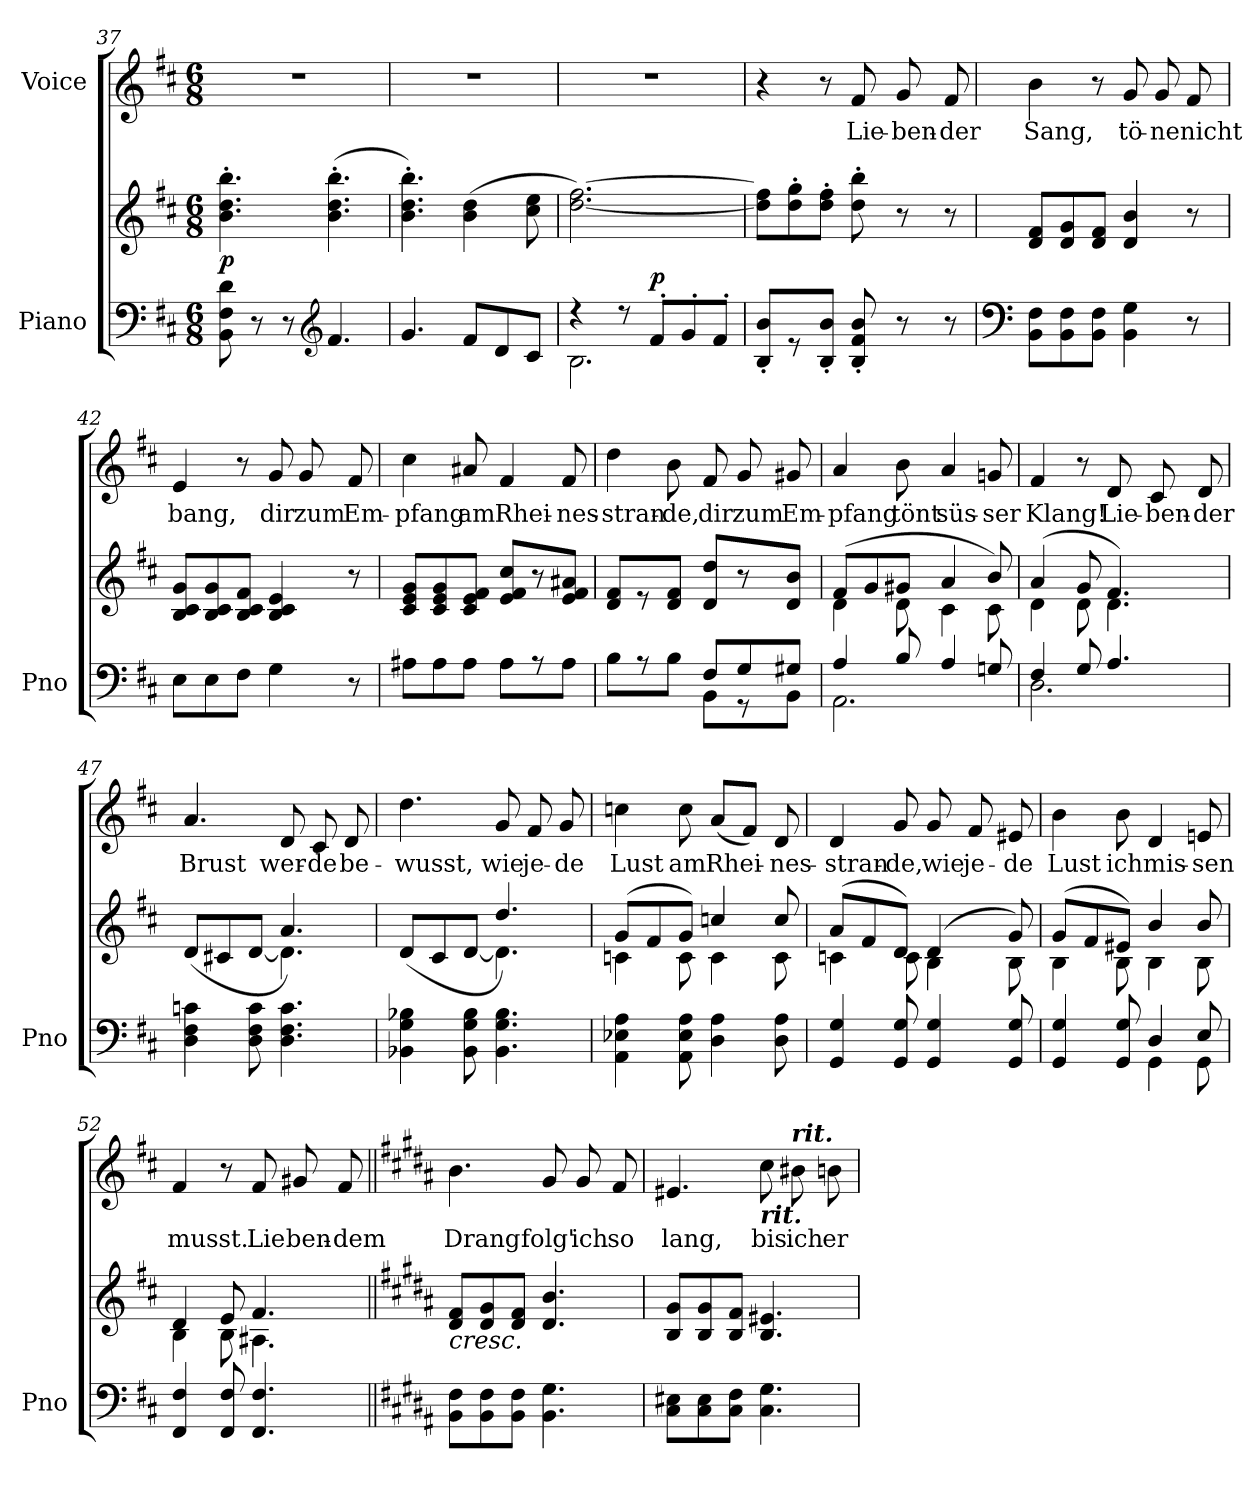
**kern	**kern	**dynam	**kern	**text
*part2	*part2	*part2	*part1	*part1
*staff3	*staff2	*staff2/3	*staff1	*staff1
*I"Piano	*	*	*I"Voice	*
*I'Pno	*	*	*	*
!!LO:LB:g=z
*clefF4	*clefG2	*	*clefG2	*
*k[f#c#]	*k[f#c#]	*	*k[f#c#]	*
*M6/8	*M6/8	*	*M6/8	*
=37	=37	=37	=37	=37
!	!	!LO:DY:b	!	!
8BB\ 8F#\ 8d\	4.b\' 4.dd\' 4.bb\'	p	2.r	.
8r	.	.	.	.
8r	.	.	.	.
*clefG2	*	*	*	*
4.f#/	(4.b\' 4.dd\' 4.bb\'	.	.	.
=38	=38	=38	=38	=38
4.g/	4.b\' 4.dd\' 4.bb\')	.	2.r	.
8f#/L	(4b\ 4dd\	.	.	.
8d/	.	.	.	.
8c#/J	8cc#\ 8ee\	.	.	.
=39	=39	=39	=39	=39
*^	*	*	*	*
4r	2.B\	[2.dd\ [2.ff#\)	.	2.r	.
8r	.	.	.	.	.
!	!	!	!LO:DY:a=2	!	!
8f#'</L	.	.	p	.	.
8g'</	.	.	.	.	.
8f#'</J	.	.	.	.	.
*v	*v	*	*	*	*
=40	=40	=40	=40	=40
8B/' 8b/'L	8dd\] 8ff#\]L	.	4r	.
8r	8dd\' 8gg\'	.	.	.
8B/' 8b/'J	8dd\' 8ff#\'J	.	8r	.
!	!	!	!	!LO:LY:b
8B/' 8f#/' 8b/'	8dd\' 8bb\'	.	8f#/	Lie-
!	!	!	!	!LO:LY:b
8r	8r	.	8g/	-ben-
!	!	!	!	!LO:LY:b
8r	8r	.	8f#/	-der
=41	=41	=41	=41	=41
*clefF4	*	*	*	*
!	!	!	!	!LO:LY:b
8BB\ 8F#\L	8d/ 8f#/L	.	4b\	Sang,
8BB\ 8F#\	8d/ 8g/	.	.	.
8BB\ 8F#\J	8d/ 8f#/J	.	8r	.
!	!	!	!	!LO:LY:b
4BB\ 4G\	4d/ 4b/	.	8g/	tö-
!	!	!	!	!LO:LY:b
.	.	.	8g/	-ne
!	!	!	!	!LO:LY:b
8r	8r	.	8f#/	nicht
!!LO:LB:g=z
=42	=42	=42	=42	=42
!	!	!	!	!LO:LY:b
8E\L	8B/ 8c#/ 8g/L	.	4e/	bang,
8E\	8B/ 8c#/ 8g/	.	.	.
8F#\J	8B/ 8c#/ 8f#/J	.	8r	.
!	!	!	!	!LO:LY:b
4G\	4B/ 4c#/ 4e/	.	8g/	dir
!	!	!	!	!LO:LY:b
.	.	.	8g/	zum
!	!	!	!	!LO:LY:b
8r	8r	.	8f#/	Em-
=43	=43	=43	=43	=43
!	!	!	!	!LO:LY:b
8A#X\L	8c#/ 8e/ 8g/L	.	4cc#\	-pfang
8A#\	8c#/ 8e/ 8g/	.	.	.
!	!	!	!	!LO:LY:b
8A#\J	8c#/ 8e/ 8f#/J	.	8a#X/	am
!	!	!	!	!LO:LY:b
8A#\L	8e/ 8f#/ 8cc#/L	.	4f#/	Rhei-
8r	8r	.	.	.
!	!	!	!	!LO:LY:b
8A#\J	8e/ 8f#/ 8a#X/J	.	8f#/	-nes-
=44	=44	=44	=44	=44
*^	*	*	*	*
!	!	!	!	!	!LO:LY:b
8B\L	4.ryy	8d/ 8f#/L	.	4dd\	-stran-
8r	.	8r	.	.	.
!	!	!	!	!	!LO:LY:b
8B\J	.	8d/ 8f#/J	.	8b\	-de,
!	!	!	!	!	!LO:LY:b
8F#/L	8BB\L	8d/ 8dd/L	.	8f#/	dir
!	!	!	!	!	!LO:LY:b
8G/	8r	8r	.	8g/	zum
!	!	!	!	!	!LO:LY:b
8G#X/J	8BB\J	8d/ 8b/J	.	8g#X/	Em-
!!LO:LB:g=z
=45	=45	=45	=45	=45	=45
*	*	*^	*	*	*
!	!	!	!	!	!	!LO:LY:b
4A/	2.AA\	(8f#/L	4d\	.	4a/	-pfang
.	.	8g/	.	.	.	.
!	!	!	!	!	!	!LO:LY:b
8B/	.	8g#X/J	8d\	.	8b\	tönt
!	!	!	!	!	!	!LO:LY:b
4A/	.	4a/	4c#\	.	4a/	süs-
!	!	!	!	!	!	!LO:LY:b
8Gn/	.	8b/)	8c#\	.	8gn/	-ser
=46	=46	=46	=46	=46	=46	=46
!	!	!	!	!	!	!LO:LY:b
4F#/	2.D\	(4a/	4d\	.	4f#/	Klang!
8G/	.	8g/	8d\	.	8r	.
!	!	!	!	!	!	!LO:LY:b
4.A/	.	4.f#/)	4.d\	.	8d/	Lie-
!	!	!	!	!	!	!LO:LY:b
.	.	.	.	.	8c#/	-ben-
!	!	!	!	!	!	!LO:LY:b
.	.	.	.	.	8d/	-der
*v	*v	*	*	*	*	*
=47	=47	=47	=47	=47	=47
!	!	!	!	!	!LO:LY:b
4D\ 4F#\ 4cn\	(8d/L	4.ryy	.	4.a/	Brust
.	8c#X/	.	.	.	.
8D\ 8F#\ 8c\	[<8d/J	.	.	.	.
!	!	!	!	!	!LO:LY:b
4.D\ 4.F#\ 4.c\	4.a/)	4.d\]	.	8d/	wer-
!	!	!	!	!	!LO:LY:b
.	.	.	.	8c#/	-de
!	!	!	!	!	!LO:LY:b
.	.	.	.	8d/	be-
=48	=48	=48	=48	=48	=48
!	!	!	!	!	!LO:LY:b
4BB-X\ 4G\ 4B-X\	(8d/L	4.ryy	.	4.dd\	-wusst,
.	8c#/	.	.	.	.
8BB-\ 8G\ 8B-\	[<8d/J	.	.	.	.
!	!	!	!	!	!LO:LY:b
4.BB-\ 4.G\ 4.B-\	4.dd/)	4.d\]	.	8g/	wie
!	!	!	!	!	!LO:LY:b
.	.	.	.	8f#/	je-
!	!	!	!	!	!LO:LY:b
.	.	.	.	8g/	-de
!!LO:PB:g=z
=49	=49	=49	=49	=49	=49
!	!	!	!	!	!LO:LY:b
4AA\ 4E-X\ 4A\	(8g/L	4cn\	.	4ccn\	Lust
.	8f#/	.	.	.	.
!	!	!	!	!	!LO:LY:b
8AA\ 8E-\ 8A\	8g/J)	8c\	.	8cc\	am
!	!	!	!	!	!LO:LY:b
4D\ 4A\	4ccn/	4c\	.	(8a/L	Rhei-
.	.	.	.	8f#/J)	.
!	!	!	!	!	!LO:LY:b
8D\ 8A\	8cc/	8c\	.	8d/	-nes-
=50	=50	=50	=50	=50	=50
!	!	!	!	!	!LO:LY:b
4GG/ 4G/	(8a/L	4cn\	.	4d/	-stran-
.	8f#/	.	.	.	.
!	!	!	!	!	!LO:LY:b
8GG/ 8G/	8d/J)	8c\	.	8g/	-de,
!	!	!	!	!	!LO:LY:b
4GG/ 4G/	(4d/	4B\	.	8g/	wie
!	!	!	!	!	!LO:LY:b
.	.	.	.	8f#/	je-
!	!	!	!	!	!LO:LY:b
8GG/ 8G/	8g/)	8B\	.	8e#X/	-de
=51	=51	=51	=51	=51	=51
*^	*	*	*	*	*
!	!	!	!	!	!	!LO:LY:b
4GG/ 4G/	4.ryy	(8g/L	4B\	.	4b\	Lust
.	.	8f#/	.	.	.	.
!	!	!	!	!	!	!LO:LY:b
8GG/ 8G/	.	8e#X/J)	8B\	.	8b\	ich
!	!	!	!	!	!	!LO:LY:b
4D/	4GG\	4b/	4B\	.	4d/	mis-
!	!	!	!	!	!	!LO:LY:b
8E/	8GG\	8b/	8B\	.	8en/	-sen
!!LO:LB:g=z
=52	=52	=52	=52	=52	=52	=52
!	!	!	!	!	!	!LO:LY:b
*v	*v	*	*	*	*	*
4FF#/ 4F#/	4d/	4B\	.	4f#/	musst.
8FF#/ 8F#/	8e/	8B\	.	8r	.
!	!	!	!	!	!LO:LY:b
4.FF#/ 4.F#/	4.f#/	4.A#X\	.	8f#/	Lie
!	!	!	!	!	!LO:LY:b
.	.	.	.	8g#X/	-ben-
!	!	!	!	!	!LO:LY:b
.	.	.	.	8f#/	-dem
*	*v	*v	*	*	*
=53||	=53||	=53||	=53||	=53||
*k[f#c#g#d#a#]	*k[f#c#g#d#a#]	*	*k[f#c#g#d#a#]	*
!	!LO:TX:b:i:t=cresc.	!	!	!
!	!	!	!	!LO:LY:b
8BB\ 8F#\L	8d#/ 8f#/L	.	4.b\	Drang
8BB\ 8F#\	8d#/ 8g#/	.	.	.
8BB\ 8F#\J	8d#/ 8f#/J	.	.	.
!	!	!	!	!LO:LY:b
4.BB\ 4.G#\	4.d#/ 4.b/	.	8g#/	folg'
!	!	!	!	!LO:LY:b
.	.	.	8g#/	ich
!	!	!	!	!LO:LY:b
.	.	.	8f#/	so
=54	=54	=54	=54	=54
!	!	!	!	!LO:LY:b
8C#\ 8E#X\L	8B/ 8g#/L	.	4.e#X/	lang,
8C#\ 8E#\	8B/ 8g#/	.	.	.
8C#\ 8F#\J	8B/ 8f#/J	.	.	.
!	!	!	!LO:TX:b:Bi:t=rit.	!
!	!	!	!	!LO:LY:b
4.C#\ 4.G#\	4.B/ 4.e#X/	.	8cc#\	bis
!	!	!	!LO:TX:a:Bi:t=rit.	!
!	!	!	!	!LO:LY:b
.	.	.	8b#X\	ich
!	!	!	!	!LO:LY:b
.	.	.	8bn\	er-
=	=	=	=	=
*-	*-	*-	*-	*-
